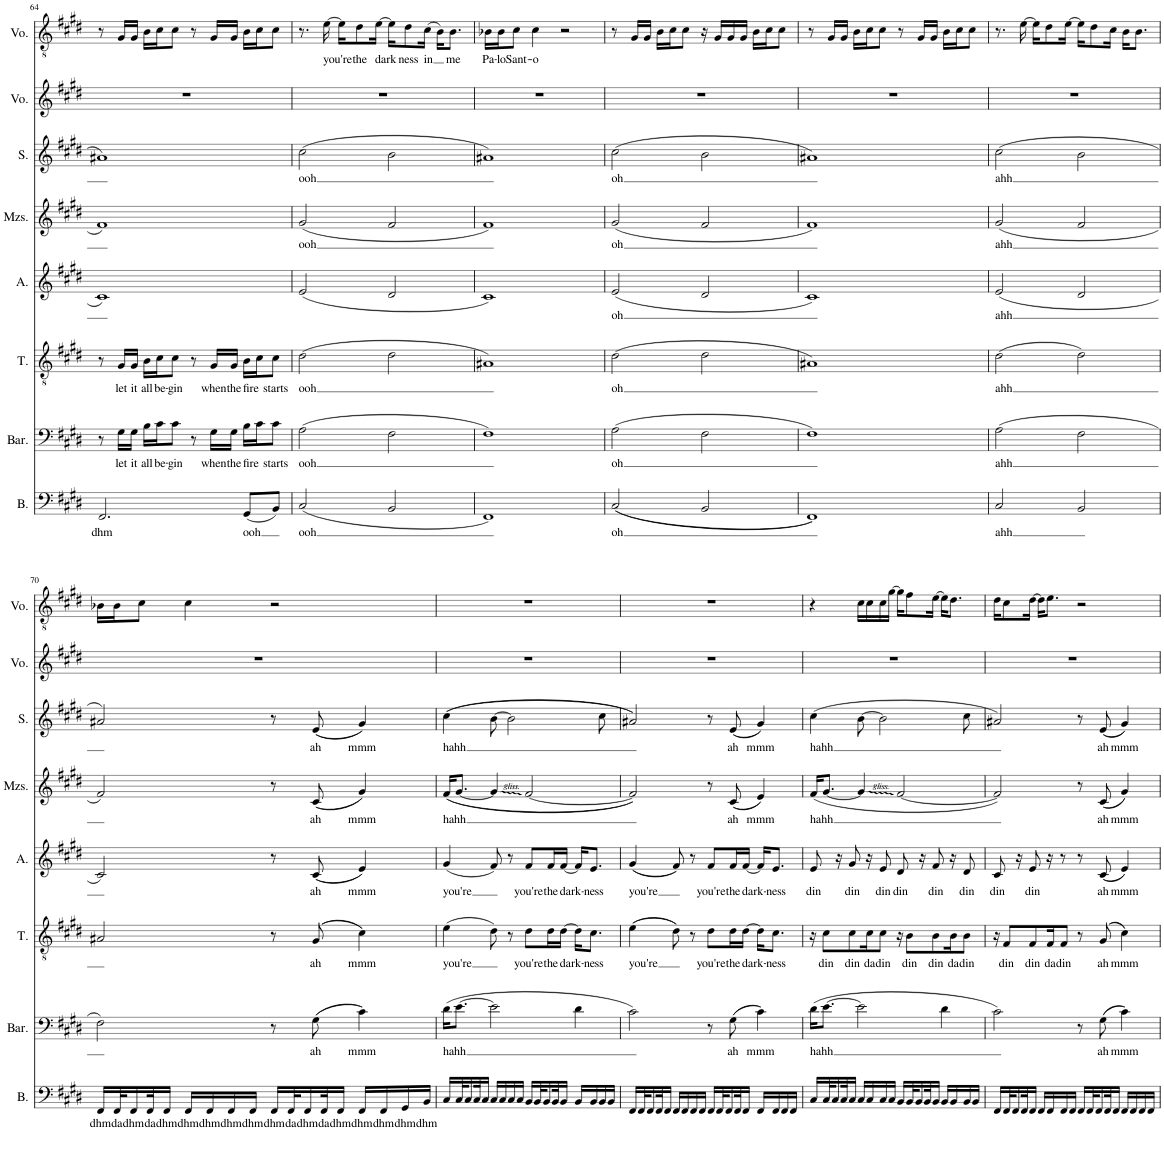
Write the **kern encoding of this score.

**kern	**text	**kern	**text	**kern	**text	**kern	**text	**kern	**text	**kern	**text	**kern	**kern	**text
*part8	*part8	*part7	*part7	*part6	*part6	*part5	*part5	*part4	*part4	*part3	*part3	*part2	*part1	*part1
*staff8	*staff8	*staff7	*staff7	*staff6	*staff6	*staff5	*staff5	*staff4	*staff4	*staff3	*staff3	*staff2	*staff1	*staff1
*I"Bass	*	*I"Baritone	*	*I"Tenor	*	*I"Alto	*	*I"Mezzo-soprano	*	*I"Soprano	*	*I"Voice	*I"Voice	*
*I'B.	*	*I'Bar.	*	*I'T.	*	*I'A.	*	*I'Mzs.	*	*I'S.	*	*I'Vo.	*I'Vo.	*
!!LO:PB:g=z
*clefF4	*	*clefF4	*	*clefGv2	*	*clefG2	*	*clefG2	*	*clefG2	*	*clefG2	*clefGv2	*
*k[f#c#g#d#]	*	*k[f#c#g#d#]	*	*k[f#c#g#d#]	*	*k[f#c#g#d#]	*	*k[f#c#g#d#]	*	*k[f#c#g#d#]	*	*k[f#c#g#d#]	*k[f#c#g#d#]	*
*M4/4	*	*M4/4	*	*M4/4	*	*M4/4	*	*M4/4	*	*M4/4	*	*M4/4	*M4/4	*
=64	=64	=64	=64	=64	=64	=64	=64	=64	=64	=64	=64	=64	=64	=64
!	!LO:LY:b	!	!	!	!	!	!	!	!	!	!	!	!	!
2.FF#/	dhm	8r	.	8r	.	1c#	.	1f#	.	1a#X	.	1r	8r	.
!	!	!	!LO:LY:b	!	!LO:LY:b	!	!	!	!	!	!	!	!	!
.	.	16G#\LL	let	16G#/LL	let	.	.	.	.	.	.	.	16G#/LL	.
!	!	!	!LO:LY:b	!	!LO:LY:b	!	!	!	!	!	!	!	!	!
.	.	16G#\JJ	it	16G#/JJ	it	.	.	.	.	.	.	.	16G#/JJ	.
!	!	!	!LO:LY:b	!	!LO:LY:b	!	!	!	!	!	!	!	!	!
.	.	16B\LL	all	16B\LL	all	.	.	.	.	.	.	.	16B\LL	.
!	!	!	!LO:LY:b	!	!LO:LY:b	!	!	!	!	!	!	!	!	!
.	.	16c#\J	be-	16c#\J	be-	.	.	.	.	.	.	.	16c#\J	.
!	!	!	!LO:LY:b	!	!LO:LY:b	!	!	!	!	!	!	!	!	!
.	.	8c#\J	-gin	8c#\J	-gin	.	.	.	.	.	.	.	8c#\J	.
.	.	8r	.	8r	.	.	.	.	.	.	.	.	8r	.
!	!	!	!LO:LY:b	!	!LO:LY:b	!	!	!	!	!	!	!	!	!
.	.	16G#\LL	when	16G#/LL	when	.	.	.	.	.	.	.	16G#/LL	.
!	!	!	!LO:LY:b	!	!LO:LY:b	!	!	!	!	!	!	!	!	!
.	.	16G#\JJ	the	16G#/JJ	the	.	.	.	.	.	.	.	16G#/JJ	.
!	!LO:LY:b	!	!LO:LY:b	!	!LO:LY:b	!	!	!	!	!	!	!	!	!
(8GG#/L	ooh	16B\LL	fire	16B\LL	fire	.	.	.	.	.	.	.	16B\LL	.
.	.	16c#\J	.	16c#\J	.	.	.	.	.	.	.	.	16c#\J	.
!	!	!	!LO:LY:b	!	!LO:LY:b	!	!	!	!	!	!	!	!	!
8BB/J)	.	8c#\J	starts	8c#\J	starts	.	.	.	.	.	.	.	8c#\J	.
=65	=65	=65	=65	=65	=65	=65	=65	=65	=65	=65	=65	=65	=65	=65
!	!LO:LY:b	!	!LO:LY:b	!	!LO:LY:b	!	!	!	!LO:LY:b	!	!LO:LY:b	!	!	!
(2C#/	ooh	(2G#\	ooh	(2c#\	ooh	(2e/	.	(2g#/	ooh	(2cc#\	ooh	1r	8.r	.
!	!	!	!	!	!	!	!	!	!	!	!	!	!	!LO:LY:b
.	.	.	.	.	.	.	.	.	.	.	.	.	[16e\	you're
.	.	.	.	.	.	.	.	.	.	.	.	.	16e\KL]	.
!	!	!	!	!	!	!	!	!	!	!	!	!	!	!LO:LY:b
.	.	.	.	.	.	.	.	.	.	.	.	.	8d#\	the
!	!	!	!	!	!	!	!	!	!	!	!	!	!	!LO:LY:b
.	.	.	.	.	.	.	.	.	.	.	.	.	[16e\Jk	dark
2BB/	.	2F#\	.	2d#\	.	2d#/	.	2f#/	.	2b\	.	.	16e\KL]	.
!	!	!	!	!	!	!	!	!	!	!	!	!	!	!LO:LY:b
.	.	.	.	.	.	.	.	.	.	.	.	.	8d#\	ness
!	!	!	!	!	!	!	!	!	!	!	!	!	!	!LO:LY:b
.	.	.	.	.	.	.	.	.	.	.	.	.	(16c#\Jk	in
.	.	.	.	.	.	.	.	.	.	.	.	.	16B\KL)	.
!	!	!	!	!	!	!	!	!	!	!	!	!	!	!LO:LY:b
.	.	.	.	.	.	.	.	.	.	.	.	.	8.B\J	me
=66	=66	=66	=66	=66	=66	=66	=66	=66	=66	=66	=66	=66	=66	=66
!	!	!	!	!	!	!	!	!	!	!	!	!	!	!LO:LY:b
1FF#)	.	1F#)	.	1A#X)	.	1c#)	.	1f#)	.	1a#X)	.	1r	16B-X\LL	Pa-
!	!	!	!	!	!	!	!	!	!	!	!	!	!	!LO:LY:b
.	.	.	.	.	.	.	.	.	.	.	.	.	16B-\J	-lo
!	!	!	!	!	!	!	!	!	!	!	!	!	!	!LO:LY:b
.	.	.	.	.	.	.	.	.	.	.	.	.	8c#\J	Sant-
!	!	!	!	!	!	!	!	!	!	!	!	!	!	!LO:LY:b
.	.	.	.	.	.	.	.	.	.	.	.	.	4c#\	-o
.	.	.	.	.	.	.	.	.	.	.	.	.	2r	.
=67	=67	=67	=67	=67	=67	=67	=67	=67	=67	=67	=67	=67	=67	=67
!	!LO:LY:b	!	!LO:LY:b	!	!LO:LY:b	!	!LO:LY:b	!	!LO:LY:b	!	!LO:LY:b	!	!	!
((2C#/	oh	(2G#\	oh	(2c#\	oh	(2e/	oh	(2g#/	oh	(2cc#\	oh	1r	8r	.
.	.	.	.	.	.	.	.	.	.	.	.	.	16G#/LL	.
.	.	.	.	.	.	.	.	.	.	.	.	.	16G#/JJ	.
.	.	.	.	.	.	.	.	.	.	.	.	.	16B\LL	.
.	.	.	.	.	.	.	.	.	.	.	.	.	16c#\J	.
.	.	.	.	.	.	.	.	.	.	.	.	.	8c#\J	.
2BB/	.	2F#\	.	2d#\	.	2d#/	.	2f#/	.	2b\	.	.	16r	.
.	.	.	.	.	.	.	.	.	.	.	.	.	16G#/LL	.
.	.	.	.	.	.	.	.	.	.	.	.	.	16G#/	.
.	.	.	.	.	.	.	.	.	.	.	.	.	16G#/JJ	.
.	.	.	.	.	.	.	.	.	.	.	.	.	16B\LL	.
.	.	.	.	.	.	.	.	.	.	.	.	.	16c#\J	.
.	.	.	.	.	.	.	.	.	.	.	.	.	8c#\J	.
=68	=68	=68	=68	=68	=68	=68	=68	=68	=68	=68	=68	=68	=68	=68
1FF#))	.	1F#)	.	1A#X)	.	1c#)	.	1f#)	.	1a#X)	.	1r	8r	.
.	.	.	.	.	.	.	.	.	.	.	.	.	16G#/LL	.
.	.	.	.	.	.	.	.	.	.	.	.	.	16G#/JJ	.
.	.	.	.	.	.	.	.	.	.	.	.	.	16B\LL	.
.	.	.	.	.	.	.	.	.	.	.	.	.	16c#\J	.
.	.	.	.	.	.	.	.	.	.	.	.	.	8c#\J	.
.	.	.	.	.	.	.	.	.	.	.	.	.	8r	.
.	.	.	.	.	.	.	.	.	.	.	.	.	16G#/LL	.
.	.	.	.	.	.	.	.	.	.	.	.	.	16G#/JJ	.
.	.	.	.	.	.	.	.	.	.	.	.	.	16B\LL	.
.	.	.	.	.	.	.	.	.	.	.	.	.	16c#\J	.
.	.	.	.	.	.	.	.	.	.	.	.	.	8c#\J	.
=69	=69	=69	=69	=69	=69	=69	=69	=69	=69	=69	=69	=69	=69	=69
!	!LO:LY:b	!	!LO:LY:b	!	!LO:LY:b	!	!LO:LY:b	!	!LO:LY:b	!	!LO:LY:b	!	!	!
2C#/	ahh	(2G#\	ahh	(2c#\	ahh	(2e/	ahh	(2g#/	ahh	(2cc#\	ahh	1r	8.r	.
.	.	.	.	.	.	.	.	.	.	.	.	.	[16e\	.
.	.	.	.	.	.	.	.	.	.	.	.	.	16e\KL]	.
.	.	.	.	.	.	.	.	.	.	.	.	.	8d#\	.
.	.	.	.	.	.	.	.	.	.	.	.	.	[16e\Jk	.
2BB/	.	2F#\	.	2d#\)	.	2d#/	.	2f#/	.	2b\	.	.	16e\KL]	.
.	.	.	.	.	.	.	.	.	.	.	.	.	8d#\	.
.	.	.	.	.	.	.	.	.	.	.	.	.	16c#\Jk	.
.	.	.	.	.	.	.	.	.	.	.	.	.	16B\KL	.
.	.	.	.	.	.	.	.	.	.	.	.	.	8.B\J	.
!!LO:LB:g=z
=70	=70	=70	=70	=70	=70	=70	=70	=70	=70	=70	=70	=70	=70	=70
!	!LO:LY:b	!	!	!	!	!	!	!	!	!	!	!	!	!
16FF#/LL	dhm	2F#\)	.	2A#X/	.	2c#/)	.	2f#/)	.	2a#X/)	.	1r	16B-X\LL	.
!	!LO:LY:b	!	!	!	!	!	!	!	!	!	!	!	!	!
32FF#/K	da	.	.	.	.	.	.	.	.	.	.	.	16B-\J	.
!	!LO:LY:b	!	!	!	!	!	!	!	!	!	!	!	!	!
16FF#/	dhm	.	.	.	.	.	.	.	.	.	.	.	.	.
.	.	.	.	.	.	.	.	.	.	.	.	.	8c#\J	.
!	!LO:LY:b	!	!	!	!	!	!	!	!	!	!	!	!	!
32FF#/K	da	.	.	.	.	.	.	.	.	.	.	.	.	.
!	!LO:LY:b	!	!	!	!	!	!	!	!	!	!	!	!	!
16FF#/JJ	dhm	.	.	.	.	.	.	.	.	.	.	.	.	.
!	!LO:LY:b	!	!	!	!	!	!	!	!	!	!	!	!	!
16FF#/LL	dhm	.	.	.	.	.	.	.	.	.	.	.	4c#\	.
!	!LO:LY:b	!	!	!	!	!	!	!	!	!	!	!	!	!
16FF#/	dhm	.	.	.	.	.	.	.	.	.	.	.	.	.
!	!LO:LY:b	!	!	!	!	!	!	!	!	!	!	!	!	!
16FF#/	dhm	.	.	.	.	.	.	.	.	.	.	.	.	.
!	!LO:LY:b	!	!	!	!	!	!	!	!	!	!	!	!	!
16FF#/JJ	dhm	.	.	.	.	.	.	.	.	.	.	.	.	.
!	!LO:LY:b	!	!	!	!	!	!	!	!	!	!	!	!	!
16FF#/LL	dhm	8r	.	8r	.	8r	.	8r	.	8r	.	.	2r	.
!	!LO:LY:b	!	!	!	!	!	!	!	!	!	!	!	!	!
32FF#/K	da	.	.	.	.	.	.	.	.	.	.	.	.	.
!	!LO:LY:b	!	!	!	!	!	!	!	!	!	!	!	!	!
16FF#/	dhm	.	.	.	.	.	.	.	.	.	.	.	.	.
!	!	!	!LO:LY:b	!	!LO:LY:b	!	!LO:LY:b	!	!LO:LY:b	!	!LO:LY:b	!	!	!
.	.	((8G#\	ah	((8G#/	ah	((8c#/	ah	((8c#/	ah	((8e/	ah	.	.	.
!	!LO:LY:b	!	!	!	!	!	!	!	!	!	!	!	!	!
32FF#/K	da	.	.	.	.	.	.	.	.	.	.	.	.	.
!	!LO:LY:b	!	!	!	!	!	!	!	!	!	!	!	!	!
16FF#/JJ	dhm	.	.	.	.	.	.	.	.	.	.	.	.	.
!	!LO:LY:b	!	!LO:LY:b	!	!LO:LY:b	!	!LO:LY:b	!	!LO:LY:b	!	!LO:LY:b	!	!	!
16FF#/LL	dhm	4c#\))	mmm	4c#\))	mmm	4e/))	mmm	4g#/))	mmm	4g#/))	mmm	.	.	.
!	!LO:LY:b	!	!	!	!	!	!	!	!	!	!	!	!	!
16FF#/	dhm	.	.	.	.	.	.	.	.	.	.	.	.	.
!	!LO:LY:b	!	!	!	!	!	!	!	!	!	!	!	!	!
16GG#/	dhm	.	.	.	.	.	.	.	.	.	.	.	.	.
!	!LO:LY:b	!	!	!	!	!	!	!	!	!	!	!	!	!
16BB/JJ	dhm	.	.	.	.	.	.	.	.	.	.	.	.	.
=71	=71	=71	=71	=71	=71	=71	=71	=71	=71	=71	=71	=71	=71	=71
!	!	!	!LO:LY:b	!	!LO:LY:b	!	!LO:LY:b	!	!LO:LY:b	!	!LO:LY:b	!	!	!
16C#/LL	.	(16d#\KL	hahh	(4e\	you're	(4g#/	you're	((16f#/KL	hahh	((4cc#\	hahh	1r	1r	.
32C#/K	.	[8.e\J	.	.	.	.	.	[8.g#/J	.	.	.	.	.	.
16C#/	.	.	.	.	.	.	.	.	.	.	.	.	.	.
32C#/K	.	.	.	.	.	.	.	.	.	.	.	.	.	.
16C#/JJ	.	.	.	.	.	.	.	.	.	.	.	.	.	.
16C#/LL	.	2e\]	.	8d#\)	.	8f#/)	.	4g#/]	.	[8b\	.	.	.	.
16C#/	.	.	.	.	.	.	.	.	.	.	.	.	.	.
16C#/	.	.	.	8r	.	8r	.	.	.	2b\]	.	.	.	.
16C#/JJ	.	.	.	.	.	.	.	.	.	.	.	.	.	.
!	!	!	!	!	!LO:LY:b	!	!LO:LY:b	!	!	!	!	!	!	!
16BB/LL	.	.	.	8d#\L	you're	8f#/L	you're	[2f#/	.	.	.	.	.	.
32BB/K	.	.	.	.	.	.	.	.	.	.	.	.	.	.
16BB/	.	.	.	.	.	.	.	.	.	.	.	.	.	.
!	!	!	!	!	!LO:LY:b	!	!LO:LY:b	!	!	!	!	!	!	!
.	.	.	.	16d#\L	the	16f#/L	the	.	.	.	.	.	.	.
32BB/K	.	.	.	.	.	.	.	.	.	.	.	.	.	.
!	!	!	!	!	!LO:LY:b	!	!LO:LY:b	!	!	!	!	!	!	!
16BB/JJ	.	.	.	[16d#\JJ	dark-	[16f#/JJ	dark-	.	.	.	.	.	.	.
16BB/LL	.	4d#\	.	16d#\KL]	.	16f#/KL]	.	.	.	.	.	.	.	.
!	!	!	!	!	!LO:LY:b	!	!LO:LY:b	!	!	!	!	!	!	!
16BB/	.	.	.	8.c#\J	-ness	8.e/J	-ness	.	.	.	.	.	.	.
16BB/	.	.	.	.	.	.	.	.	.	8cc#\	.	.	.	.
16BB/JJ	.	.	.	.	.	.	.	.	.	.	.	.	.	.
=72	=72	=72	=72	=72	=72	=72	=72	=72	=72	=72	=72	=72	=72	=72
!	!	!	!	!	!LO:LY:b	!	!LO:LY:b	!	!	!	!	!	!	!
16FF#/LL	.	2c#\)	.	((4e\	you're	((4g#/	you're	2f#/]))	.	2a#X/))	.	1r	1r	.
32FF#/K	.	.	.	.	.	.	.	.	.	.	.	.	.	.
16FF#/	.	.	.	.	.	.	.	.	.	.	.	.	.	.
32FF#/K	.	.	.	.	.	.	.	.	.	.	.	.	.	.
16FF#/JJ	.	.	.	.	.	.	.	.	.	.	.	.	.	.
16FF#/LL	.	.	.	8d#\))	.	8f#/))	.	.	.	.	.	.	.	.
16FF#/	.	.	.	.	.	.	.	.	.	.	.	.	.	.
16FF#/	.	.	.	8r	.	8r	.	.	.	.	.	.	.	.
16FF#/JJ	.	.	.	.	.	.	.	.	.	.	.	.	.	.
!	!	!	!	!	!LO:LY:b	!	!LO:LY:b	!	!	!	!	!	!	!
16FF#/LL	.	8r	.	8d#\L	you're	8f#/L	you're	8r	.	8r	.	.	.	.
32FF#/K	.	.	.	.	.	.	.	.	.	.	.	.	.	.
16FF#/	.	.	.	.	.	.	.	.	.	.	.	.	.	.
!	!	!	!LO:LY:b	!	!LO:LY:b	!	!LO:LY:b	!	!LO:LY:b	!	!LO:LY:b	!	!	!
.	.	((8G#\	ah	16d#\L	the	16f#/L	the	((8c#/	ah	((8e/	ah	.	.	.
32FF#/K	.	.	.	.	.	.	.	.	.	.	.	.	.	.
!	!	!	!	!	!LO:LY:b	!	!LO:LY:b	!	!	!	!	!	!	!
16FF#/JJ	.	.	.	[16d#\JJ	dark-	[16f#/JJ	dark-	.	.	.	.	.	.	.
!	!	!	!LO:LY:b	!	!	!	!	!	!LO:LY:b	!	!LO:LY:b	!	!	!
16FF#/LL	.	4c#\))	mmm	16d#\KL]	.	16f#/KL]	.	4e/))	mmm	4g#/))	mmm	.	.	.
!	!	!	!	!	!LO:LY:b	!	!LO:LY:b	!	!	!	!	!	!	!
16FF#/	.	.	.	8.c#\J	-ness	8.e/J	-ness	.	.	.	.	.	.	.
16FF#/	.	.	.	.	.	.	.	.	.	.	.	.	.	.
16FF#/JJ	.	.	.	.	.	.	.	.	.	.	.	.	.	.
=73	=73	=73	=73	=73	=73	=73	=73	=73	=73	=73	=73	=73	=73	=73
!	!	!	!LO:LY:b	!	!	!	!LO:LY:b	!	!LO:LY:b	!	!LO:LY:b	!	!	!
16C#/LL	.	(16d#\KL	hahh	16r	.	8e/	din	(16f#/KL	hahh	(4cc#\	hahh	1r	4r	.
!	!	!	!	!	!LO:LY:b	!	!	!	!	!	!	!	!	!
32C#/K	.	[8.e\J	.	8c#\L	din	.	.	[8.g#/J	.	.	.	.	.	.
16C#/	.	.	.	.	.	.	.	.	.	.	.	.	.	.
.	.	.	.	.	.	16r	.	.	.	.	.	.	.	.
32C#/K	.	.	.	.	.	.	.	.	.	.	.	.	.	.
!	!	!	!	!	!LO:LY:b	!	!LO:LY:b	!	!	!	!	!	!	!
16C#/JJ	.	.	.	8c#\	din	8g#/	din	.	.	.	.	.	.	.
16C#/LL	.	2e\]	.	.	.	.	.	4g#/]	.	[8b\	.	.	16c#\LL	.
!	!	!	!	!	!LO:LY:b	!	!	!	!	!	!	!	!	!
16C#/	.	.	.	16c#\K	da	16r	.	.	.	.	.	.	16c#\	.
!	!	!	!	!	!LO:LY:b	!	!LO:LY:b	!	!	!	!	!	!	!
16C#/	.	.	.	8c#\J	din	8e/	din	.	.	2b\]	.	.	16c#\	.
16C#/JJ	.	.	.	.	.	.	.	.	.	.	.	.	[16g#\JJ	.
!	!	!	!	!	!	!	!LO:LY:b	!	!	!	!	!	!	!
16BB/LL	.	.	.	16r	.	8d#/	din	[2f#/	.	.	.	.	16g#\KL]	.
!	!	!	!	!	!LO:LY:b	!	!	!	!	!	!	!	!	!
32BB/K	.	.	.	8B\L	din	.	.	.	.	.	.	.	8f#\	.
16BB/	.	.	.	.	.	.	.	.	.	.	.	.	.	.
.	.	.	.	.	.	16r	.	.	.	.	.	.	.	.
32BB/K	.	.	.	.	.	.	.	.	.	.	.	.	.	.
!	!	!	!	!	!LO:LY:b	!	!LO:LY:b	!	!	!	!	!	!	!
16BB/JJ	.	.	.	8B\	din	8f#/	din	.	.	.	.	.	[16e\Jk	.
16BB/LL	.	4d#\	.	.	.	.	.	.	.	.	.	.	16e\KL]	.
!	!	!	!	!	!LO:LY:b	!	!	!	!	!	!	!	!	!
16BB/	.	.	.	16B\K	da	16r	.	.	.	.	.	.	8.d#\J	.
!	!	!	!	!	!LO:LY:b	!	!LO:LY:b	!	!	!	!	!	!	!
16BB/	.	.	.	8B\J	din	8d#/	din	.	.	8cc#\	.	.	.	.
16BB/JJ	.	.	.	.	.	.	.	.	.	.	.	.	.	.
=74	=74	=74	=74	=74	=74	=74	=74	=74	=74	=74	=74	=74	=74	=74
!	!	!	!	!	!	!	!LO:LY:b	!	!	!	!	!	!	!
16FF#/LL	.	2c#\)	.	16r	.	8c#/	din	2f#/])	.	2a#X/)	.	1r	16d#\KL	.
!	!	!	!	!	!LO:LY:b	!	!	!	!	!	!	!	!	!
32FF#/K	.	.	.	8F#/L	din	.	.	.	.	.	.	.	8c#\	.
16FF#/	.	.	.	.	.	.	.	.	.	.	.	.	.	.
.	.	.	.	.	.	16r	.	.	.	.	.	.	.	.
32FF#/K	.	.	.	.	.	.	.	.	.	.	.	.	.	.
!	!	!	!	!	!LO:LY:b	!	!LO:LY:b	!	!	!	!	!	!	!
16FF#/JJ	.	.	.	8F#/	din	8e/	din	.	.	.	.	.	[16d#\Jk	.
16FF#/LL	.	.	.	.	.	.	.	.	.	.	.	.	16d#\KL]	.
!	!	!	!	!	!LO:LY:b	!	!	!	!	!	!	!	!	!
16FF#/	.	.	.	16F#/K	da	16r	.	.	.	.	.	.	8.e\J	.
!	!	!	!	!	!LO:LY:b	!	!	!	!	!	!	!	!	!
16FF#/	.	.	.	8F#/J	din	8r	.	.	.	.	.	.	.	.
16FF#/JJ	.	.	.	.	.	.	.	.	.	.	.	.	.	.
16FF#/LL	.	8r	.	8r	.	8r	.	8r	.	8r	.	.	2r	.
32FF#/K	.	.	.	.	.	.	.	.	.	.	.	.	.	.
16FF#/	.	.	.	.	.	.	.	.	.	.	.	.	.	.
!	!	!	!LO:LY:b	!	!LO:LY:b	!	!LO:LY:b	!	!LO:LY:b	!	!LO:LY:b	!	!	!
.	.	((8G#\	ah	((8G#/	ah	((8c#/	ah	((8c#/	ah	((8e/	ah	.	.	.
32FF#/K	.	.	.	.	.	.	.	.	.	.	.	.	.	.
16FF#/JJ	.	.	.	.	.	.	.	.	.	.	.	.	.	.
!	!	!	!LO:LY:b	!	!LO:LY:b	!	!LO:LY:b	!	!LO:LY:b	!	!LO:LY:b	!	!	!
16FF#/LL	.	4c#\))	mmm	4c#\))	mmm	4e/))	mmm	4g#/))	mmm	4g#/))	mmm	.	.	.
16FF#/	.	.	.	.	.	.	.	.	.	.	.	.	.	.
16FF#/	.	.	.	.	.	.	.	.	.	.	.	.	.	.
16FF#/JJ	.	.	.	.	.	.	.	.	.	.	.	.	.	.
=	=	=	=	=	=	=	=	=	=	=	=	=	=	=
*-	*-	*-	*-	*-	*-	*-	*-	*-	*-	*-	*-	*-	*-	*-
